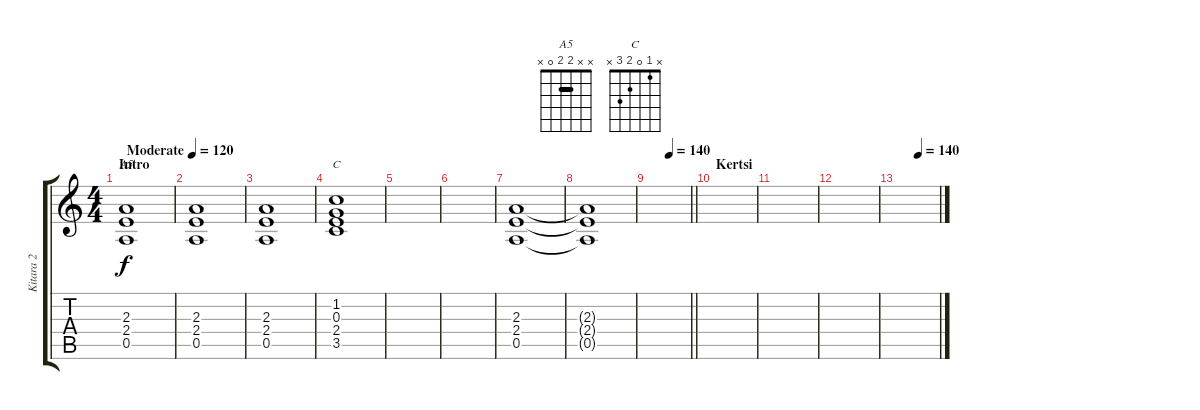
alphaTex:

\track ("Kitara 2" "Kitara 2") {instrument acousticguitarsteel}
\staff {score tabs}
\tuning (E4 B3 G3 D3 A2 E2) {hide}
\chord ("A5" x x 2 2 0 x) {barre 2}
\chord ("C" x 1 0 2 3 x)
\ts (4 4)
\section ("" "Intro")
\tempo (120 "Moderate")
\clef g2
\ks c
(2.3 2.4 0.5).1{ch "A5" dy f instrument acousticguitarsteel} |
(2.3 2.4 0.5).1 |
(2.3 2.4 0.5).1 |
(1.2 0.3 2.4 3.5).1{ch "C"} |
|
|
(2.3 2.4 0.5).1 |
(2.3{t} 2.4{t} 0.5{t}).1 |
\tempo (140 0.5)
\barLineRight lightlight
|
\section ("" "Kertsi")
|
|
|
\tempo (140 0.5)
